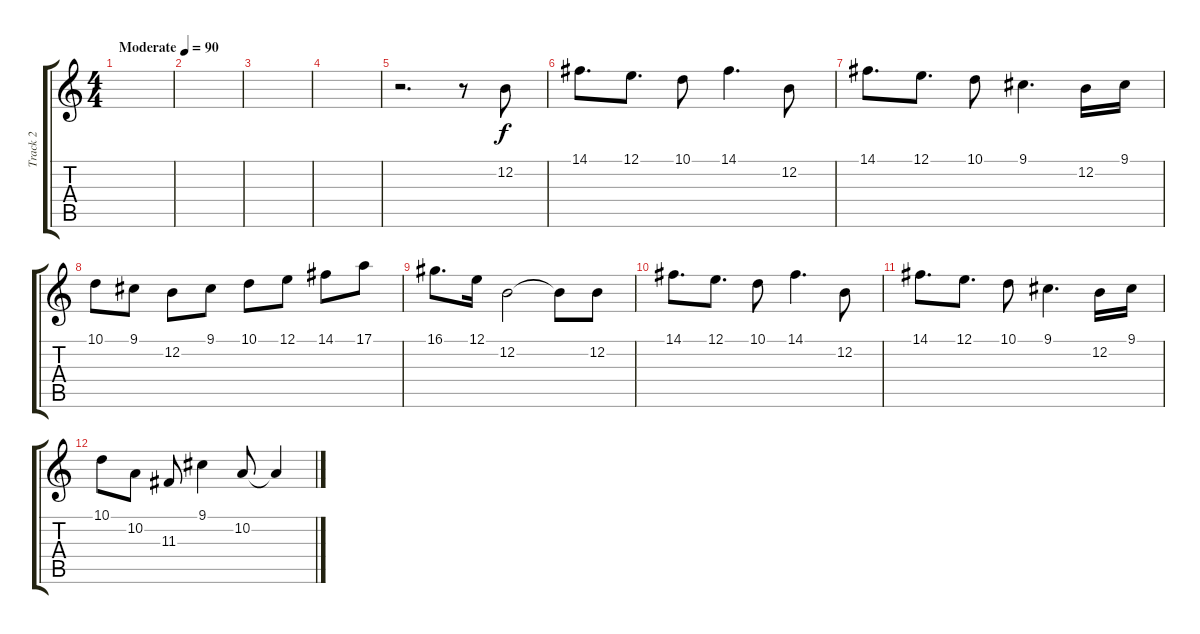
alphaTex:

\track ("Track 2" "Track 2") {instrument brightacousticpiano}
\staff {score tabs}
\tuning (E4 B3 G3 D3 A2 E2) {hide}
\ts (4 4)
\tempo (90 "Moderate")
\clef g2
\ks c
|
|
|
|
r.2{d} r.8 12.2.8 |
14.1.8{d} 12.1.8{d} 10.1.8 14.1.4{d} 12.2.8 |
14.1.8{d} 12.1.8{d} 10.1.8 9.1.4{d} 12.2.16 9.1.16 |
10.1.8 9.1.8 12.2.8 9.1.8 10.1.8 12.1.8 14.1.8 17.1.8 |
16.1.8{d} 12.1.16 12.2.2 12.2{t}.8 12.2.8 |
14.1.8{d} 12.1.8{d} 10.1.8 14.1.4{d} 12.2.8 |
14.1.8{d} 12.1.8{d} 10.1.8 9.1.4{d} 12.2.16 9.1.16 |
10.1.8 10.2.8 11.3.8 9.1.4 10.2.8 10.2{t}.4
